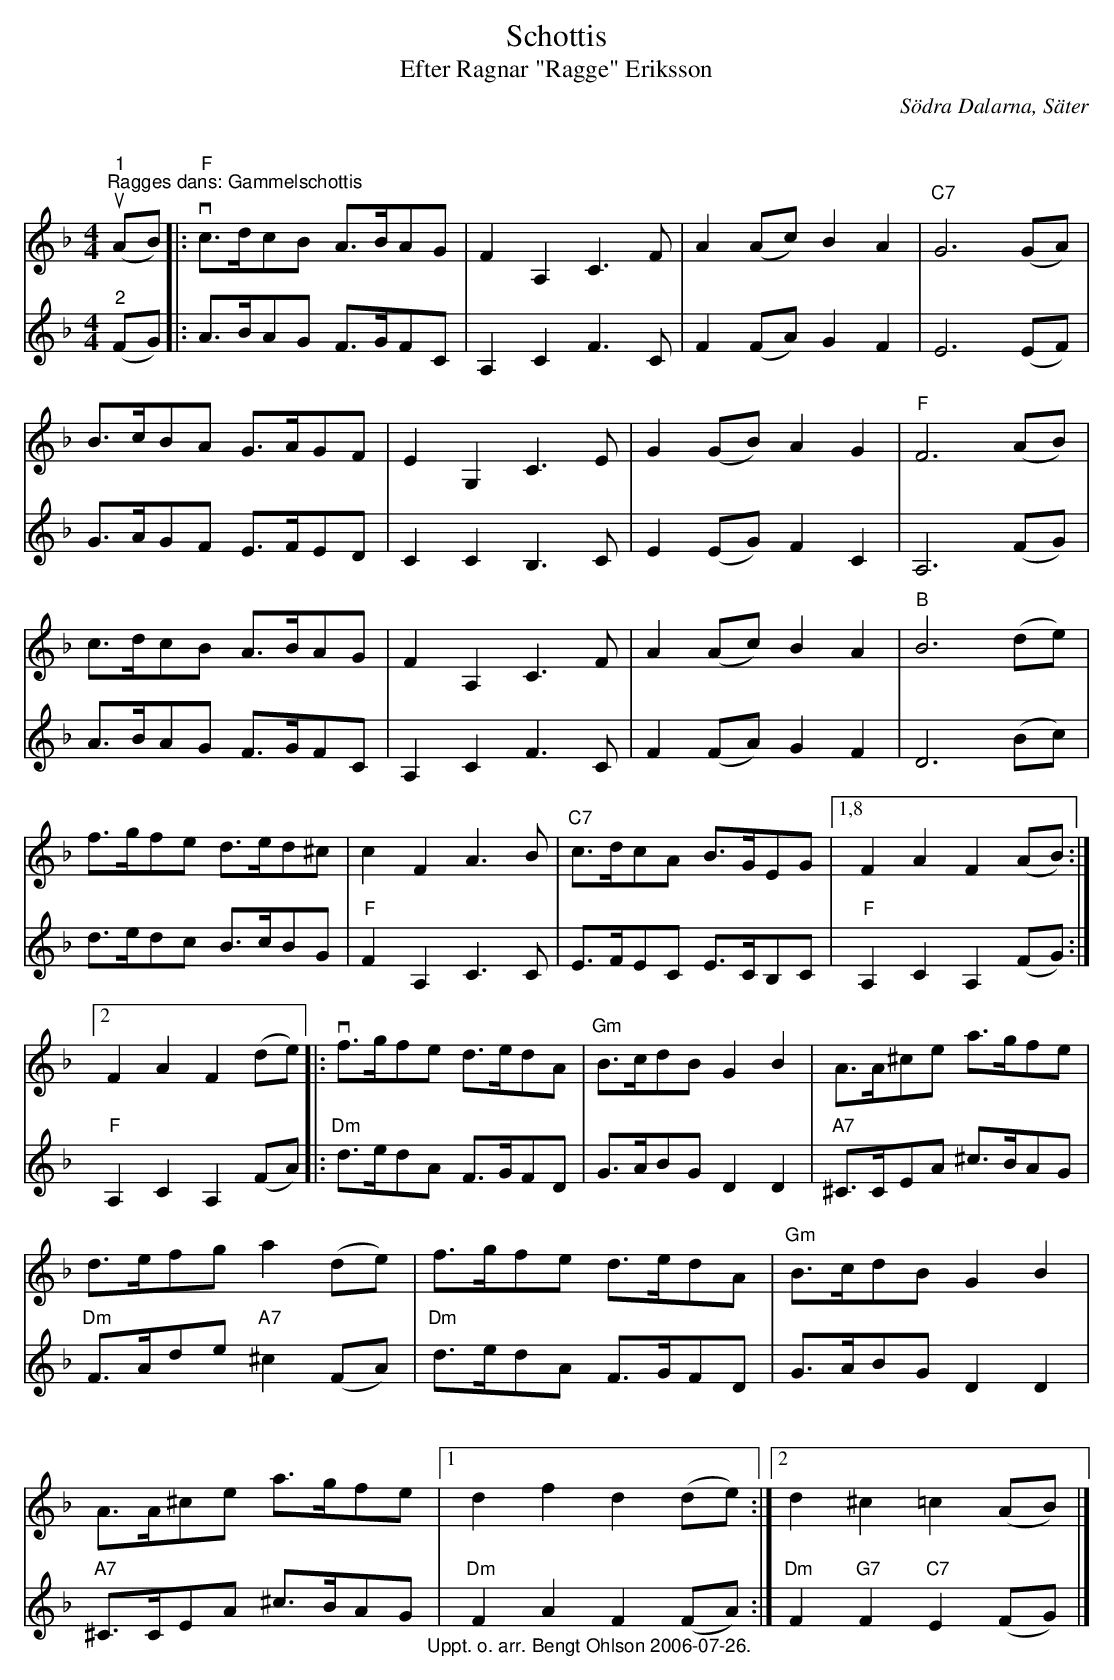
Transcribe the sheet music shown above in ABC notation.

X:1
T:Schottis
T:Efter Ragnar "Ragge" Eriksson
O:Södra Dalarna, Säter
Q:100
L:1/8
M:4/4
U:t=tenuto
K:F
V:1
"^1""^Ragges dans: Gammelschottis"u (AB) |:"F"v c>dcB A>BAG | F2 A,2 C3 F | A2 (Ac) B2 A2 |
"C7" G6 (GA) | B>cBA G>AGF | E2 G,2 C3 E | G2 (GB) A2 G2 |"F" F6 (AB) | c>dcB A>BAG |
F2 A,2 C3 F | A2 (Ac) B2 A2 |"B" B6 (de) | f>gfe d>ed^c | c2 F2 A3 B |"C7" c>dcA B>GEG |1,8
F2 A2 F2 (AB) :|2 F2 A2 F2 (de) |:v f>gfe d>edA |"Gm" B>cdB G2 B2 | A>A^ce a>gfe |
d>efg a2 (de) | f>gfe d>edA |"Gm" B>cdB G2 B2 | A>A^ce a>gfe |1 d2 f2 d2 (de) :|2
d2 ^c2 =c2 (AB) |]
V:2
"^2" (FG) |: A>BAG F>GFC | A,2 C2 F3 C | F2 (FA) G2 F2 | E6 (EF) | G>AGF E>FED | C2 C2 B,3 C |
E2 (EG) F2 C2 | A,6 (FG) | A>BAG F>GFC | A,2 C2 F3 C | F2 (FA) G2 F2 | D6 (Bc) | d>edc B>cBG |
"F" F2 A,2 C3 C | E>FEC E>CB,C |1,8"F" A,2 C2 A,2 (FG) :|2"F" A,2 C2 A,2 (FA) |:
"Dm" d>edA F>GFD | G>ABG D2 D2 |"A7" ^C>CEA ^c>BAG |"Dm" F>Ade"A7" ^c2 (FA) |
"Dm" d>edA F>GFD | G>ABG D2 D2 |"A7" ^C>CEA ^c>BAG"_Uppt. o. arr. Bengt Ohlson 2006-07-26." |1
"Dm" F2 A2 F2 (FA) :|"Dm" F2"G7" F2"C7" E2 (FG) |]
